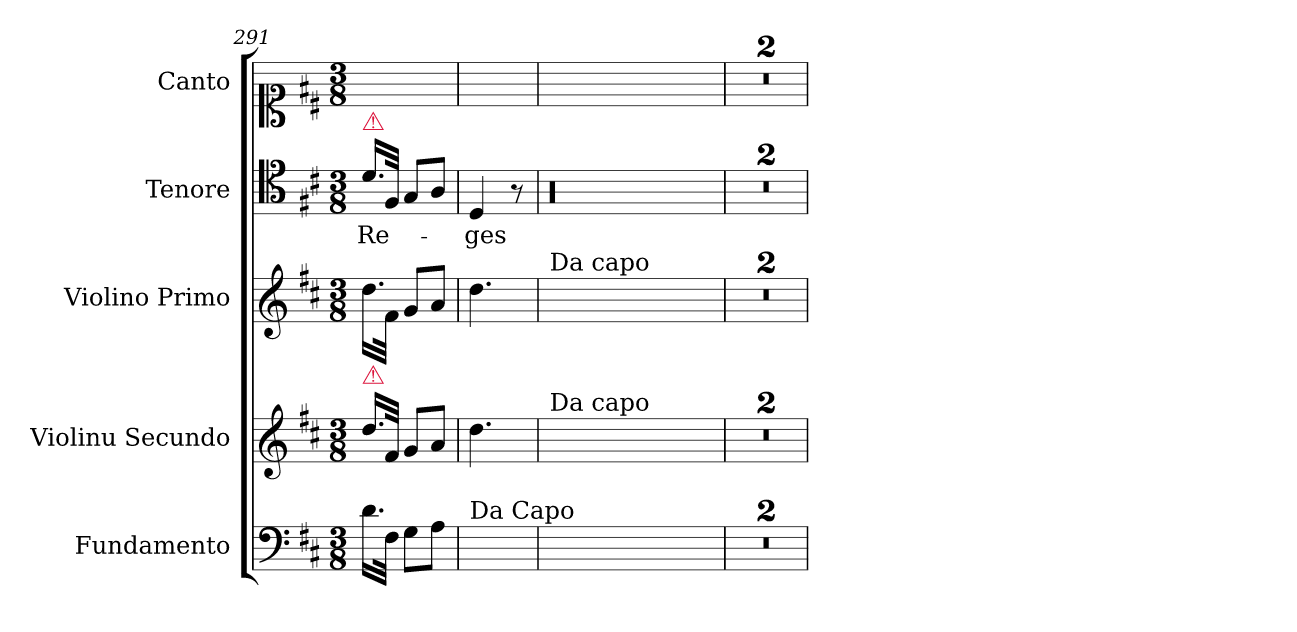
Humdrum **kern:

**kern	**kern	**kern	**kern	**text	**kern
*part5	*part4	*part3	*part2	*part2	*part1
*staff5	*staff4	*staff3	*staff2	*staff2	*staff1
*I"Fundamento	*I"Violinu Secundo	*I"Violino Primo	*I"Tenore	*	*I"Canto
*	*I'vl 2	*I'vl 1	*I'T	*	*
*clefF4	*clefG2	*clefG2	*clefC4	*	*clefC1
*k[f#c#]	*k[f#c#]	*k[f#c#]	*k[f#c#]	*	*k[f#c#]
*D:	*D:	*D:	*	*	*D:
*M3/8	*M3/8	*M3/8	*M3/8	*	*M3/8
=291	=291	=291	=291	=291	=291
!	!	!	!LO:TX:a:color=crimson:t=⚠	!	!
!	!LO:TX:a:color=crimson:t=⚠	!	!	!	!
16.d\LL	16.dd\LL	16.dd\LL	16.d\LL	Re-	4.ryy
32F#\JJk	32f#/JJk	32f#\JJk	32F#/JJk	.	.
8G\L	8g/L	8g/L	8G/L	.	.
8A\J	8a/J	8a/J	8A/J	.	.
=292	=292	=292	=292	=292	=292
!LO:TX:a:t=Da Capo	!	!	!	!	!
4.ryy	4.dd\	4.dd\	4D/	-ges	4.ryy
.	.	.	8r	.	.
=293	=293	=293	=293	=293	=293
!	!	!LO:TX:a:t=Da capo	!	!	!
!	!LO:TX:a:t=Da capo	!	!	!	!
!	!	!	!LO:N:vis=00	!	!
4.ryy	4.ryy	4.ryy	1.r	.	4.ryy
1ryy	1ryy	1ryy	.	.	1ryy
8ryy	8ryy	8ryy	.	.	8ryy
=294	=294	=294	=294	=294	=294
4.ryy	4.ryy	4.ryy	4.ryy	.	4.ryy
=295	=295	=295	=295	=295	=295
4.ryy	4.ryy	4.ryy	4.ryy	.	4.ryy
=	=	=	=	=	=
*-	*-	*-	*-	*-	*-
